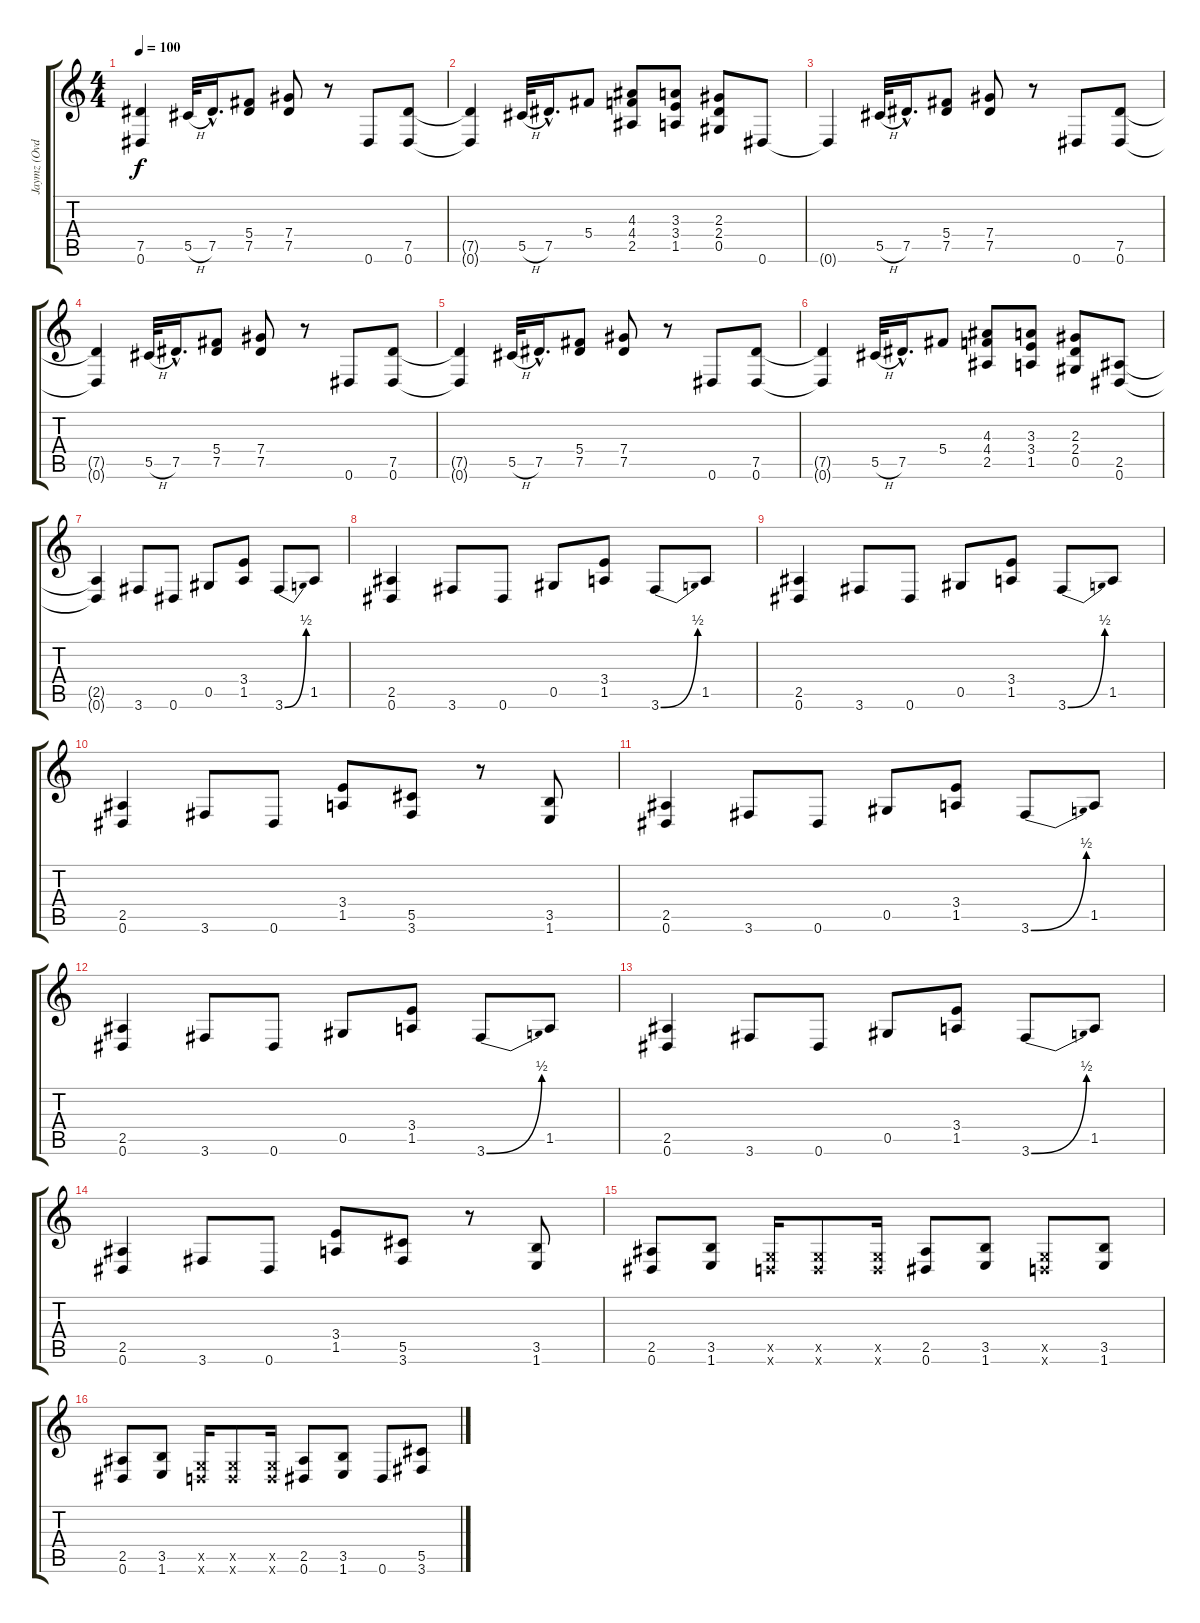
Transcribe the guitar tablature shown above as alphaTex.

\track ("Jaymz (Ovd Gtr)" "Jaymz (Ovd") {instrument overdrivenguitar}
\staff {score tabs}
\tuning (Eb4 Bb3 Gb3 Db3 Ab2 Eb2) {hide}
\ts (4 4)
\tempo 100
\clef g2
\ks c
(7.5{t} 0.6{t}).4{dy f} 5.5{h}.32 7.5{hac}.16{d} (5.4 7.5).8 (7.4 7.5).8 r.8 0.6.8 (7.5 0.6).8 |
(7.5{t} 0.6{t}).4 5.5{h}.32 7.5{hac}.16{d} 5.4.8 (4.3 4.4 2.5).8 (3.3 3.4 1.5).8 (2.3 2.4 0.5).8 0.6.8 |
0.6{t}.4 5.5{h}.32 7.5{hac}.16{d} (5.4 7.5).8 (7.4 7.5).8 r.8 0.6.8 (7.5 0.6).8 |
(7.5{t} 0.6{t}).4 5.5{h}.32 7.5{hac}.16{d} (5.4 7.5).8 (7.4 7.5).8 r.8 0.6.8 (7.5 0.6).8 |
(7.5{t} 0.6{t}).4 5.5{h}.32 7.5{hac}.16{d} (5.4 7.5).8 (7.4 7.5).8 r.8 0.6.8 (7.5 0.6).8 |
(7.5{t} 0.6{t}).4 5.5{h}.32 7.5{hac}.16{d} 5.4.8 (4.3 4.4 2.5).8 (3.3 3.4 1.5).8 (2.3 2.4 0.5).8 (2.5 0.6).8 |
(2.5{t} 0.6{t}).4 3.6.8 0.6.8 0.5.8 (3.4 1.5).8 3.6{be (bend 0 0 60 2)}.8 1.5.8 |
(2.5 0.6).4 3.6.8 0.6.8 0.5.8 (3.4 1.5).8 3.6{be (bend 0 0 60 2)}.8 1.5.8 |
(2.5 0.6).4 3.6.8 0.6.8 0.5.8 (3.4 1.5).8 3.6{be (bend 0 0 60 2)}.8 1.5.8 |
(2.5 0.6).4 3.6.8 0.6.8 (3.4 1.5).8 (5.5 3.6).8 r.8 (3.5 1.6).8 |
(2.5 0.6).4 3.6.8 0.6.8 0.5.8 (3.4 1.5).8 3.6{be (bend 0 0 60 2)}.8 1.5.8 |
(2.5 0.6).4 3.6.8 0.6.8 0.5.8 (3.4 1.5).8 3.6{be (bend 0 0 60 2)}.8 1.5.8 |
(2.5 0.6).4 3.6.8 0.6.8 0.5.8 (3.4 1.5).8 3.6{be (bend 0 0 60 2)}.8 1.5.8 |
(2.5 0.6).4 3.6.8 0.6.8 (3.4 1.5).8 (5.5 3.6).8 r.8 (3.5 1.6).8 |
(2.5 0.6).8 (3.5 1.6).8 (-1.5{x} -1.6{x}).16 (-1.5{x} -1.6{x}).8 (-1.5{x} -1.6{x}).16 (2.5 0.6).8 (3.5 1.6).8 (-1.5{x} -1.6{x}).8 (3.5 1.6).8 |
(2.5 0.6).8 (3.5 1.6).8 (-1.5{x} -1.6{x}).16 (-1.5{x} -1.6{x}).8 (-1.5{x} -1.6{x}).16 (2.5 0.6).8 (3.5 1.6).8 0.6.8 (5.5 3.6).8
